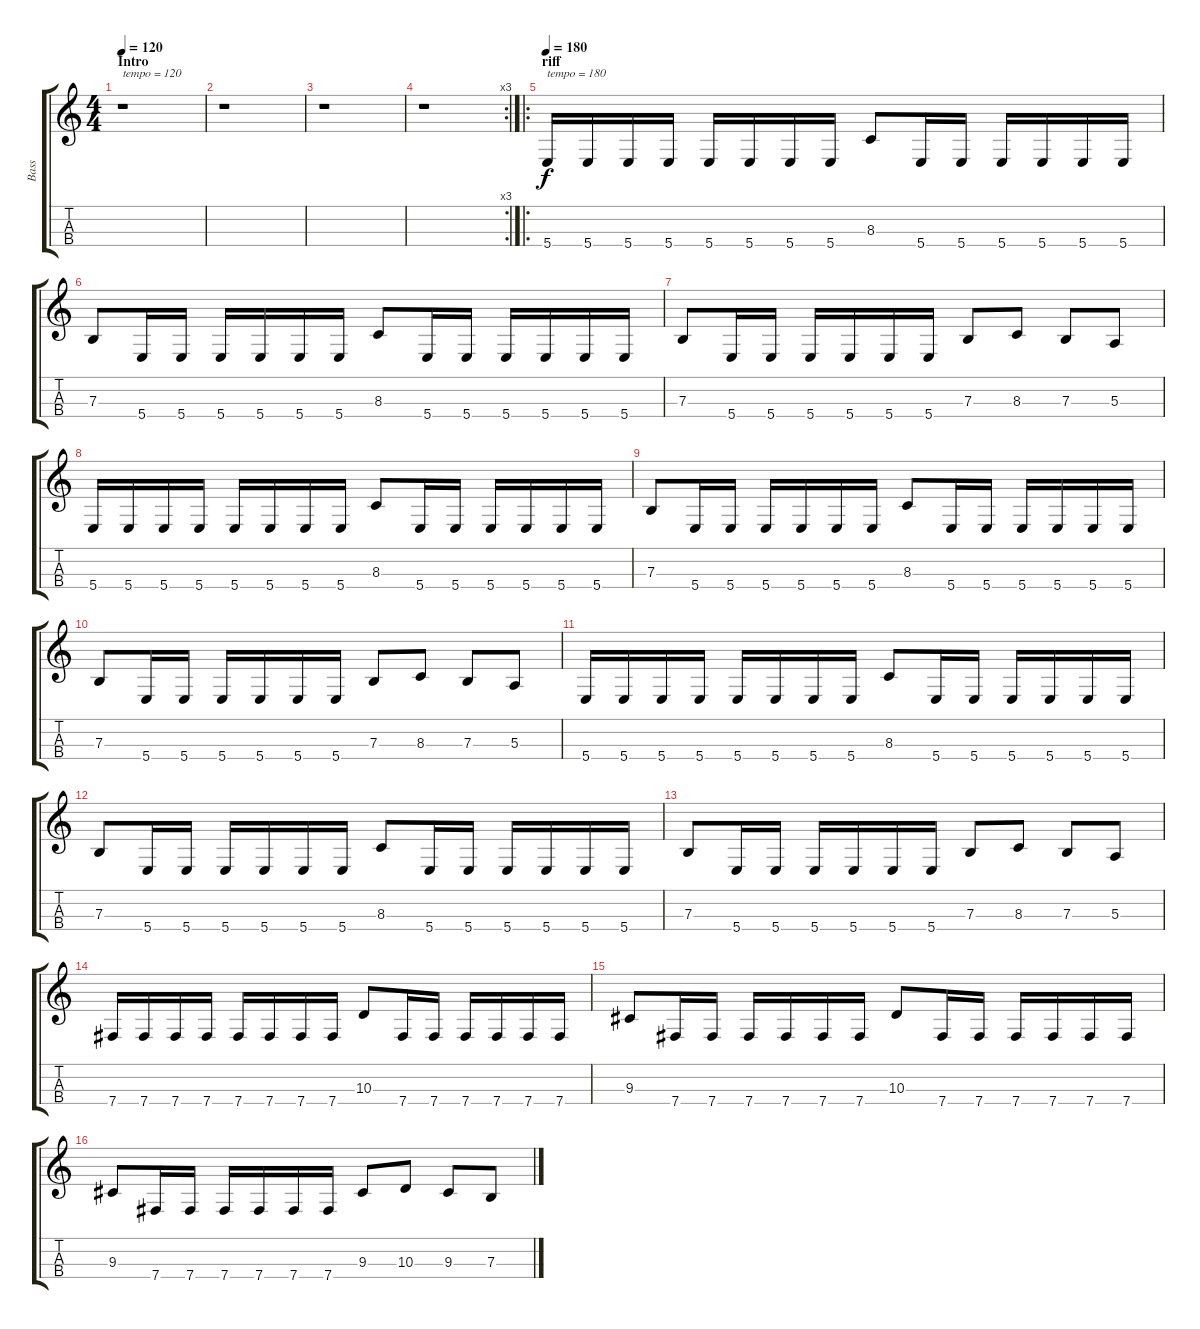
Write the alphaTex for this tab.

\track ("Bass" "Bass") {instrument electricbassfinger}
\staff {score tabs}
\tuning (D3 A2 E2 B1) {hide}
\ts (4 4)
\section ("" "Intro")
\tempo 120
\clef g2
\ks c
r.1{txt "tempo = 120" dy f instrument electricbassfinger} |
r.1 |
r.1 |
\rc 3
r.1 |
\ro
\section ("" "riff")
\tempo 180
5.4.16{txt "tempo = 180"} 5.4.16 5.4.16 5.4.16 5.4.16 5.4.16 5.4.16 5.4.16 8.3.8 5.4.16 5.4.16 5.4.16 5.4.16 5.4.16 5.4.16 |
7.3.8 5.4.16 5.4.16 5.4.16 5.4.16 5.4.16 5.4.16 8.3.8 5.4.16 5.4.16 5.4.16 5.4.16 5.4.16 5.4.16 |
7.3.8 5.4.16 5.4.16 5.4.16 5.4.16 5.4.16 5.4.16 7.3.8 8.3.8 7.3.8 5.3.8 |
5.4.16 5.4.16 5.4.16 5.4.16 5.4.16 5.4.16 5.4.16 5.4.16 8.3.8 5.4.16 5.4.16 5.4.16 5.4.16 5.4.16 5.4.16 |
7.3.8 5.4.16 5.4.16 5.4.16 5.4.16 5.4.16 5.4.16 8.3.8 5.4.16 5.4.16 5.4.16 5.4.16 5.4.16 5.4.16 |
7.3.8 5.4.16 5.4.16 5.4.16 5.4.16 5.4.16 5.4.16 7.3.8 8.3.8 7.3.8 5.3.8 |
5.4.16 5.4.16 5.4.16 5.4.16 5.4.16 5.4.16 5.4.16 5.4.16 8.3.8 5.4.16 5.4.16 5.4.16 5.4.16 5.4.16 5.4.16 |
7.3.8 5.4.16 5.4.16 5.4.16 5.4.16 5.4.16 5.4.16 8.3.8 5.4.16 5.4.16 5.4.16 5.4.16 5.4.16 5.4.16 |
7.3.8 5.4.16 5.4.16 5.4.16 5.4.16 5.4.16 5.4.16 7.3.8 8.3.8 7.3.8 5.3.8 |
7.4.16 7.4.16 7.4.16 7.4.16 7.4.16 7.4.16 7.4.16 7.4.16 10.3.8 7.4.16 7.4.16 7.4.16 7.4.16 7.4.16 7.4.16 |
9.3.8 7.4.16 7.4.16 7.4.16 7.4.16 7.4.16 7.4.16 10.3.8 7.4.16 7.4.16 7.4.16 7.4.16 7.4.16 7.4.16 |
9.3.8 7.4.16 7.4.16 7.4.16 7.4.16 7.4.16 7.4.16 9.3.8 10.3.8 9.3.8 7.3.8
